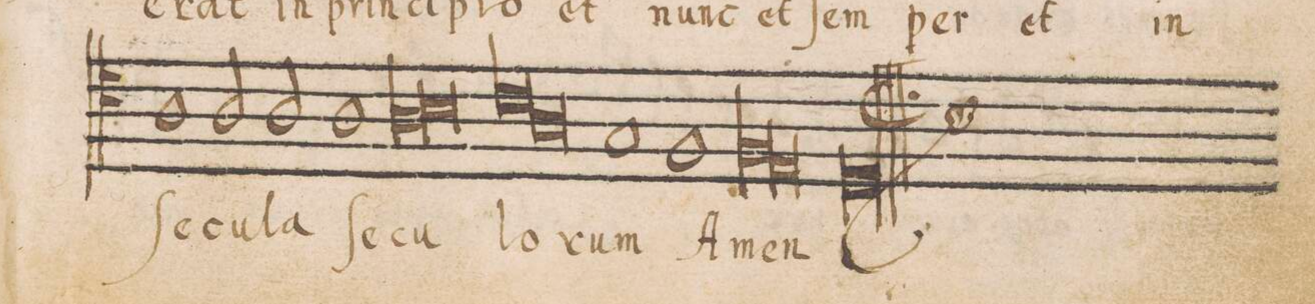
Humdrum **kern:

**kern	**text
*I"TENOR	*
*clefC4	*
*k[]	*
*met(C|)	*
*M2/1	*
1A	ſe-
=72-	=72-
2A/	-cu-
2A/	-la
1A	ſe-
=73-	=73-
*lig	*
1A	-cu-
1B	.
*Xlig	*
=74-	=74-
*lig	*
1c	-lo-
1A	.
*Xlig	*
=75-	=75-
1G	-rum
1F	A-
=76-	=76-
*lig	*
1F	-men
1E	.
*Xlig	*
=77-	=77-
00Dl	.
=78-	=78-
==	==
*-	*-
